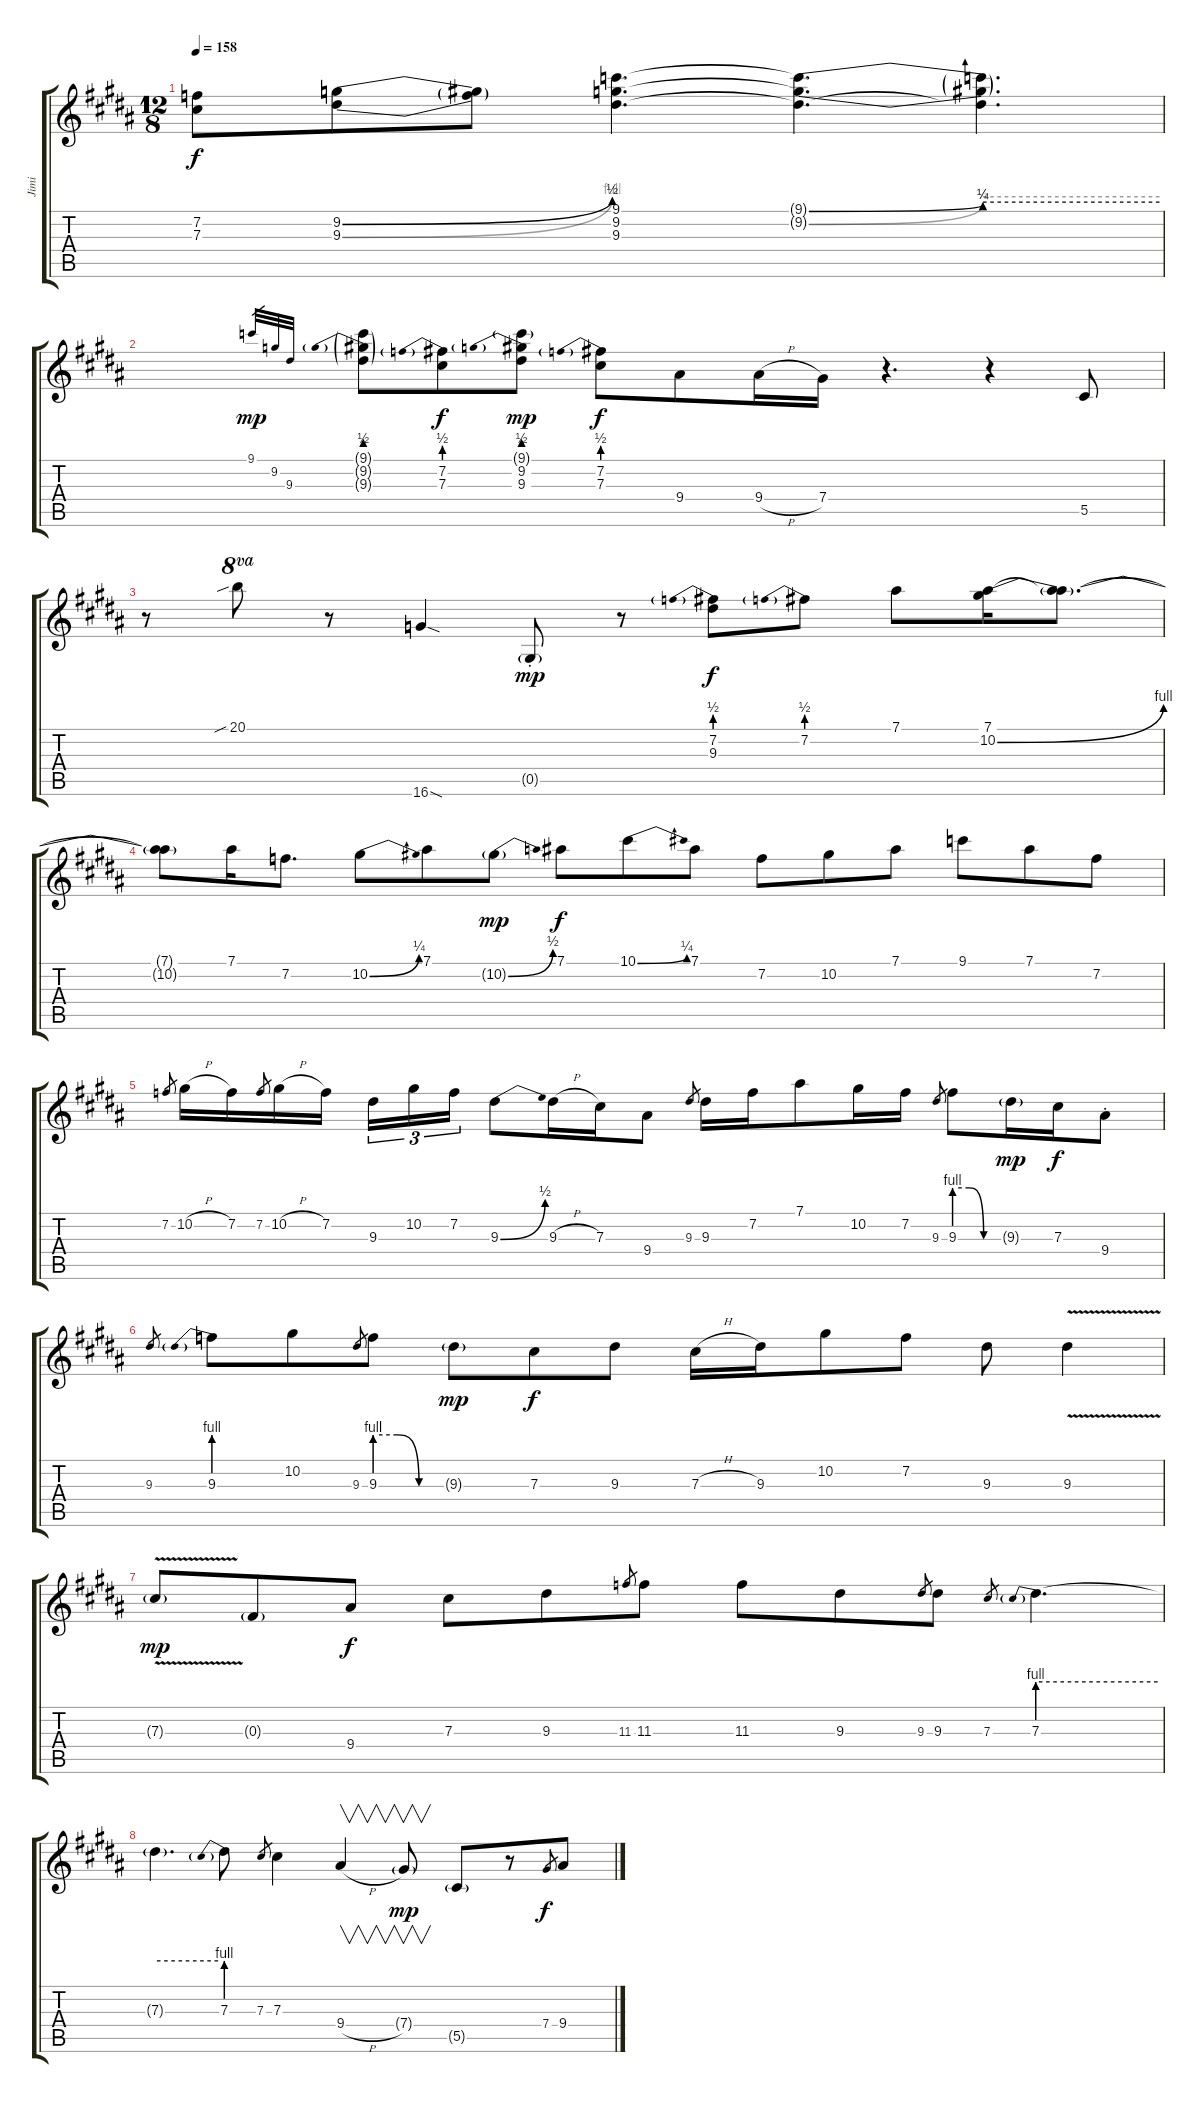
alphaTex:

\track ("Jimi" "Jimi") {instrument overdrivenguitar}
\staff {score tabs}
\tuning (Eb4 Bb3 Gb3 Db3 Ab2 Eb2) {hide}
\ts (12 8)
\tempo 158
\clef g2
\ks g#minor
(7.2 7.3).8{dy f} (9.2{be (bend 0 0 60 2)} 9.3{be (bend 0 0 60 4)}).8 (9.2{t} 9.3{t}).8 (9.1 9.2 9.3).4{d} (9.1{be (bend 0 0 60 1) t} 9.2{be (bend 0 0 60 2) t} 9.3{t}).4{d} (9.1{be (hold 0 1 60 1) t} 9.2{be (hold 0 2 60 2) t} 9.3{t}).4{d} |
\ks b
9.1.32{gr dy mp} 9.2.32{gr} 9.3.32{gr} (9.1{g} 9.2{be (prebend 0 2 60 2) g} 9.3{g}).8 (7.2{be (prebend 0 2 60 2)} 7.3).8{dy f} (9.1{g} 9.2{be (prebend 0 2 60 2)} 9.3).8{dy mp} (7.2{be (prebend 0 2 60 2)} 7.3).8{dy f} 9.4.8 9.4{h}.16 7.4.16 r.4{d} r.4 5.5.8 |
\ks g#minor
r.8 20.1{sib}.8{ot 8va} r.8 16.6{sod}.4 0.5{g st}.8{dy mp} r.8 (7.2{be (prebend 0 2 60 2)} 9.3).8{dy f} 7.2{be (prebend 0 2 60 2)}.8 7.1.8 (7.1 10.2{be (bend 0 0 60 4)}).16 (7.1{t} 10.2{t}).8{d} |
\ks b
(7.1{t} 10.2{t}).8 7.1.16 7.2.8{d} 10.2{be (bend 0 0 60 1)}.8 7.1.8 10.2{be (bend 0 0 60 2) g}.8{dy mp} 7.1.8{dy f} 10.1{be (bend 0 0 60 1)}.8 7.1.8 7.2.8 10.2.8 7.1.8 9.1.8 7.1.8 7.2.8 |
\ks g#minor
7.2.8{gr} 10.2{h}.16 7.2.16 7.2.8{gr} 10.2{h}.16 7.2.16{beam splitsecondary} 9.3.16{tu (3 2)} 10.2.16{tu (3 2)} 7.2.16{tu (3 2)} 9.3{be (bend 0 0 60 2)}.8 9.3{h}.16 7.3.16 9.4.8 9.3.8{gr} 9.3.16 7.2.16 7.1.8 10.2.16 7.2.16 9.3.8{gr} 9.3{be (custom 0 4 20 4 40 0 60 0)}.8 9.3{g}.16{dy mp} 7.3.16{dy f} 9.4{st}.8 |
\ks b
9.3.8{gr} 9.3{be (prebend 0 4 60 4)}.8 10.2.8 9.3.8{gr} 9.3{be (custom 0 4 20 4 40 0 60 0)}.8 9.3{g}.8{dy mp} 7.3.8{dy f} 9.3.8 7.3{h}.16 9.3.16 10.2.8 7.2.8 9.3.8 9.3{v}.4 |
\ks g#minor
7.3{v g}.8{dy mp} 0.3{g}.8 9.4.8{dy f} 7.3.8 9.3.8 11.3.8{gr} 11.3.8 11.3.8 9.3.8 9.3.8{gr} 9.3.8 7.3.8{gr} 7.3{be (prebend 0 4 60 4)}.4{d} |
\ks b
7.3{be (hold 0 4 60 4) t}.4{d} 7.3{be (prebend 0 4 60 4)}.8 7.3.8{gr} 7.3.4 9.4{h}.4{v} 7.4{g}.8{v dy mp} 5.5{g}.8 r.8 7.4.8{gr dy f} 9.4.8
